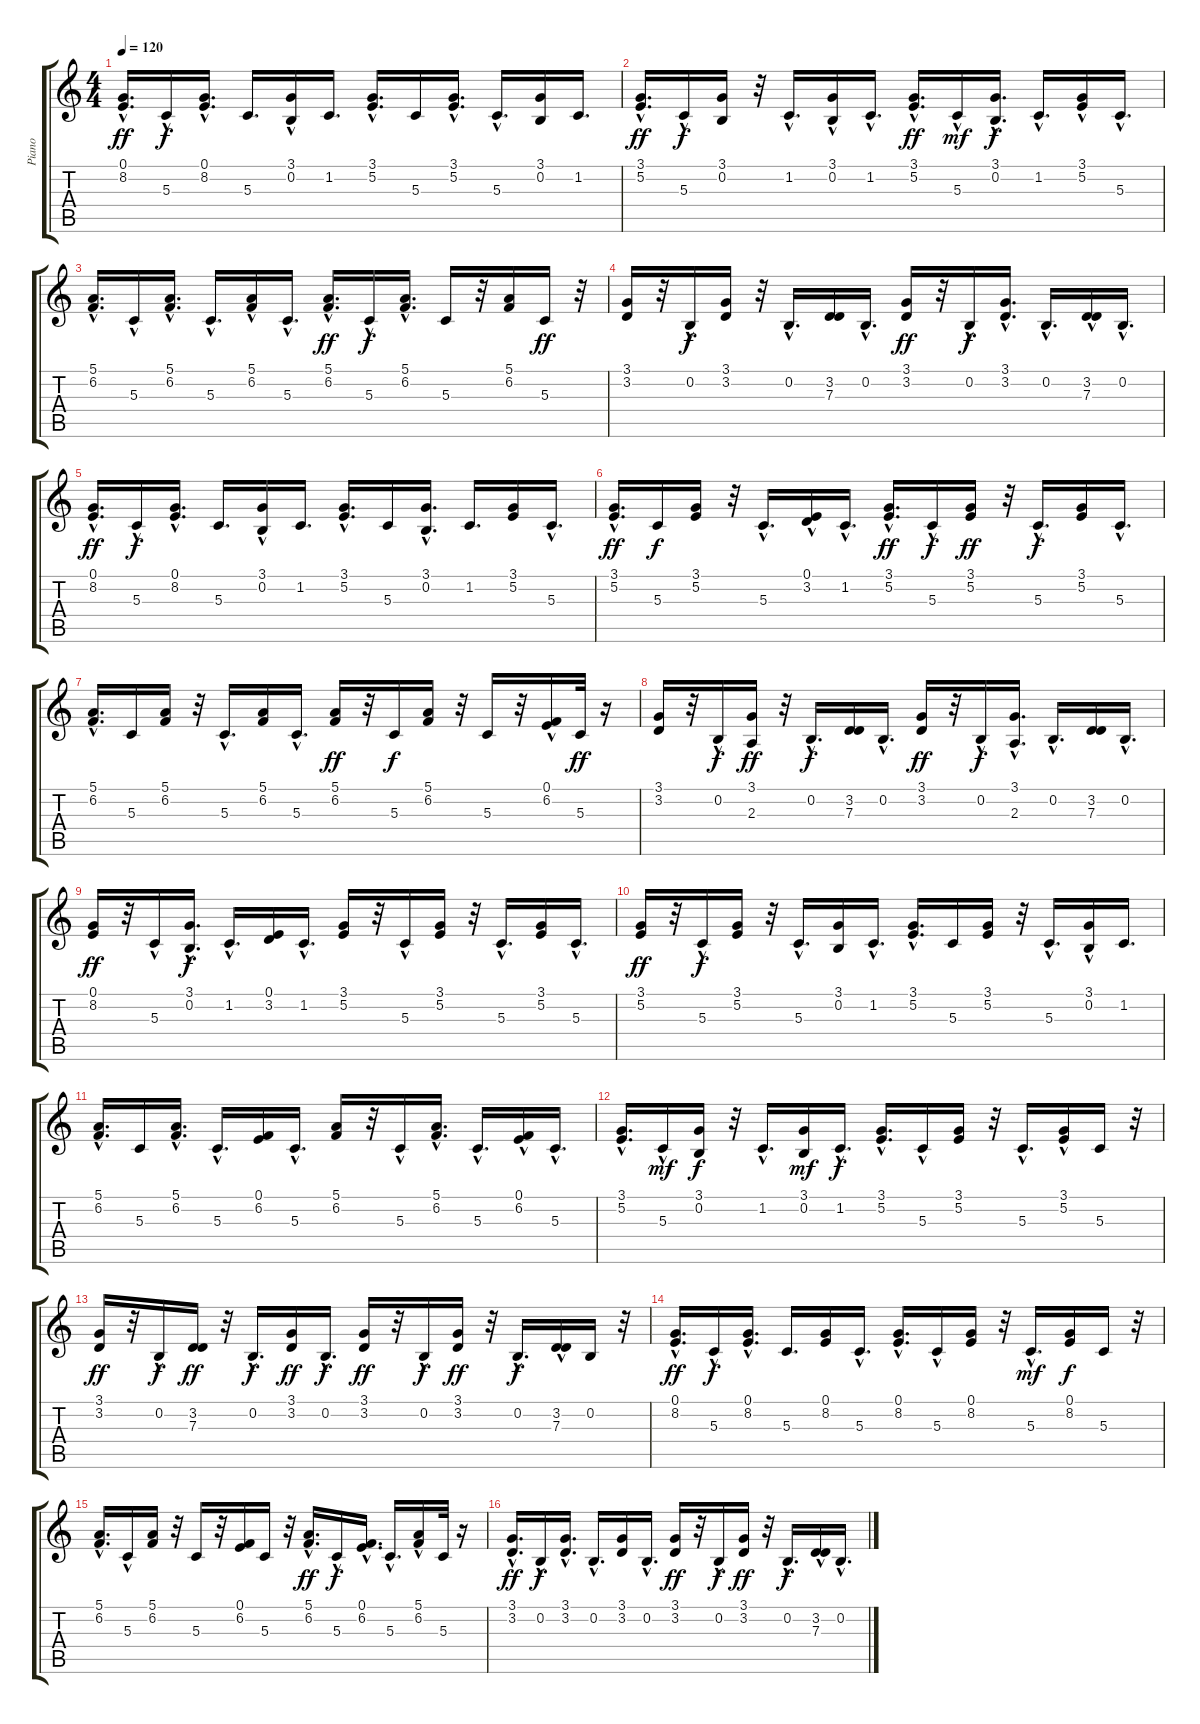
\track ("Piano" "Piano") {instrument acousticgrandpiano}
\staff {score tabs}
\tuning (E4 B3 G3 D3 A2 E2) {hide}
\ts (4 4)
\tempo 120
\clef g2
\ks c
(0.1{hac} 8.2).16{d dy ff} 5.3{hac}.16{dy f} (0.1{hac} 8.2{hac}).16{d} 5.3.16{d} (3.1{hac} 0.2).16 1.2.16{d} (3.1{hac} 5.2{hac}).16{d} 5.3.16 (3.1{hac} 5.2{hac}).16{d} 5.3{hac}.16{d} (3.1 0.2).16 1.2.16{d} |
(3.1{hac} 5.2{hac}).16{d dy ff} 5.3{hac}.16{dy f} (3.1 0.2).16 r.32 1.2{hac}.16{d} (3.1{hac} 0.2).16 1.2{hac}.16{d} (3.1{hac} 5.2).16{d dy ff} 5.3{hac}.16{dy mf} (3.1{hac} 0.2).16{d dy f} 1.2{hac}.16{d} (3.1{hac} 5.2{hac}).16 5.3{hac}.16{d} |
(5.1{hac} 6.2{hac}).16{d} 5.3{hac}.16 (5.1{hac} 6.2{hac}).16{d} 5.3{hac}.16{d} (5.1{hac} 6.2).16 5.3{hac}.16{d} (5.1{hac} 6.2{hac}).16{d dy ff} 5.3{hac}.16{dy f} (5.1{hac} 6.2{hac}).16{d} 5.3.16 r.32 (5.1 6.2).16 5.3.16{dy ff} r.32 |
(3.1 3.2).16 r.32 0.2{hac}.16{dy f} (3.1 3.2).16 r.32 0.2{hac}.16{d} (3.2 7.3).16 0.2{hac}.16{d} (3.1 3.2).16{dy ff} r.32 0.2{hac}.16{dy f} (3.1{hac} 3.2).16{d} 0.2{hac}.16{d} (3.2{hac} 7.3{hac}).16 0.2{hac}.16{d} |
(0.1{hac} 8.2{hac}).16{d dy ff} 5.3{hac}.16{dy f} (0.1 8.2{hac}).16{d} 5.3.16{d} (3.1{hac} 0.2{hac}).16 1.2.16{d} (3.1{hac} 5.2{hac}).16{d} 5.3.16 (3.1{hac} 0.2{hac}).16{d} 1.2.16{d} (3.1 5.2).16 5.3{hac}.16{d} |
(3.1{hac} 5.2{hac}).16{d dy ff} 5.3.16{dy f} (3.1 5.2).16 r.32 5.3{hac}.16{d} (0.1{hac} 3.2).16 1.2{hac}.16{d} (3.1{hac} 5.2{hac}).16{d dy ff} 5.3{hac}.16{dy f} (3.1 5.2).16{dy ff} r.32 5.3{hac}.16{d dy f} (3.1 5.2).16 5.3{hac}.16{d} |
(5.1{hac} 6.2{hac}).16{d} 5.3.16 (5.1 6.2).16 r.32 5.3{hac}.16{d} (5.1 6.2).16 5.3{hac}.16{d} (5.1 6.2).16{dy ff} r.32 5.3.16{dy f} (5.1 6.2).16 r.32 5.3.16 r.32 (0.1{hac} 6.2).16 5.3.32{dy ff} r.16 |
(3.1 3.2).16 r.32 0.2{hac}.16{dy f} (3.1 2.3).16{dy ff} r.32 0.2{hac}.16{d dy f} (3.2 7.3).16 0.2{hac}.16{d} (3.1 3.2).16{dy ff} r.32 0.2{hac}.16{dy f} (3.1 2.3{hac}).16{d} 0.2{hac}.16{d} (3.2 7.3).16 0.2{hac}.16{d} |
(0.1 8.2).16{dy ff} r.32 5.3{hac}.16 (3.1{hac} 0.2{hac}).16{d dy f} 1.2{hac}.16{d} (0.1 3.2).16 1.2{hac}.16{d} (3.1 5.2).16 r.32 5.3{hac}.16 (3.1 5.2).16 r.32 5.3{hac}.16{d} (3.1 5.2).16 5.3{hac}.16{d} |
(3.1 5.2).16{dy ff} r.32 5.3{hac}.16{dy f} (3.1 5.2).16 r.32 5.3{hac}.16{d} (3.1 0.2).16 1.2{hac}.16{d} (3.1 5.2{hac}).16{d} 5.3.16 (3.1 5.2).16 r.32 5.3{hac}.16{d} (3.1{hac} 0.2).16 1.2.16{d} |
(5.1{hac} 6.2).16{d} 5.3.16 (5.1{hac} 6.2).16{d} 5.3{hac}.16{d} (0.1 6.2).16 5.3{hac}.16{d} (5.1 6.2).16 r.32 5.3{hac}.16 (5.1{hac} 6.2).16{d} 5.3{hac}.16{d} (0.1{hac} 6.2).16 5.3{hac}.16{d} |
(3.1{hac} 5.2{hac}).16{d} 5.3{hac}.16{dy mf} (3.1 0.2).16{dy f} r.32 1.2{hac}.16{d} (3.1 0.2).16{dy mf} 1.2{hac}.16{d dy f} (3.1 5.2{hac}).16{d} 5.3{hac}.16 (3.1 5.2).16 r.32 5.3{hac}.16{d} (3.1{hac} 5.2).16 5.3.16 r.32 |
(3.1 3.2).16{dy ff} r.32 0.2{hac}.16{dy f} (3.2 7.3).16{dy ff} r.32 0.2{hac}.16{d dy f} (3.1 3.2).16{dy ff} 0.2{hac}.16{d dy f} (3.1 3.2).16{dy ff} r.32 0.2{hac}.16{dy f} (3.1 3.2).16{dy ff} r.32 0.2{hac}.16{d dy f} (3.2{hac} 7.3{hac}).16 0.2.16 r.32 |
(0.1{hac} 8.2).16{d dy ff} 5.3{hac}.16{dy f} (0.1{hac} 8.2{hac}).16{d} 5.3.16{d} (0.1 8.2).16 5.3{hac}.16{d} (0.1 8.2{hac}).16{d} 5.3{hac}.16 (0.1 8.2).16 r.32 5.3{hac}.16{d dy mf} (0.1 8.2).16{dy f} 5.3.16 r.32 |
(5.1{hac} 6.2{hac}).16{d} 5.3{hac}.16 (5.1 6.2).16 r.32 5.3.16 r.32 (0.1 6.2).16 5.3.16 r.32 (5.1{hac} 6.2{hac}).16{d dy ff} 5.3{hac}.16{dy f} (0.1{hac} 6.2{hac}).16{d} 5.3{hac}.16{d} (5.1{hac} 6.2{hac}).16 5.3.32 r.16 |
(3.1{hac} 3.2{hac}).16{d dy ff} 0.2{hac}.16{dy f} (3.1{hac} 3.2).16{d} 0.2{hac}.16{d} (3.1 3.2).16 0.2{hac}.16{d} (3.1 3.2).16{dy ff} r.32 0.2{hac}.16{dy f} (3.1 3.2).16{dy ff} r.32 0.2{hac}.16{d dy f} (3.2{hac} 7.3).16 0.2{hac}.16{d}
